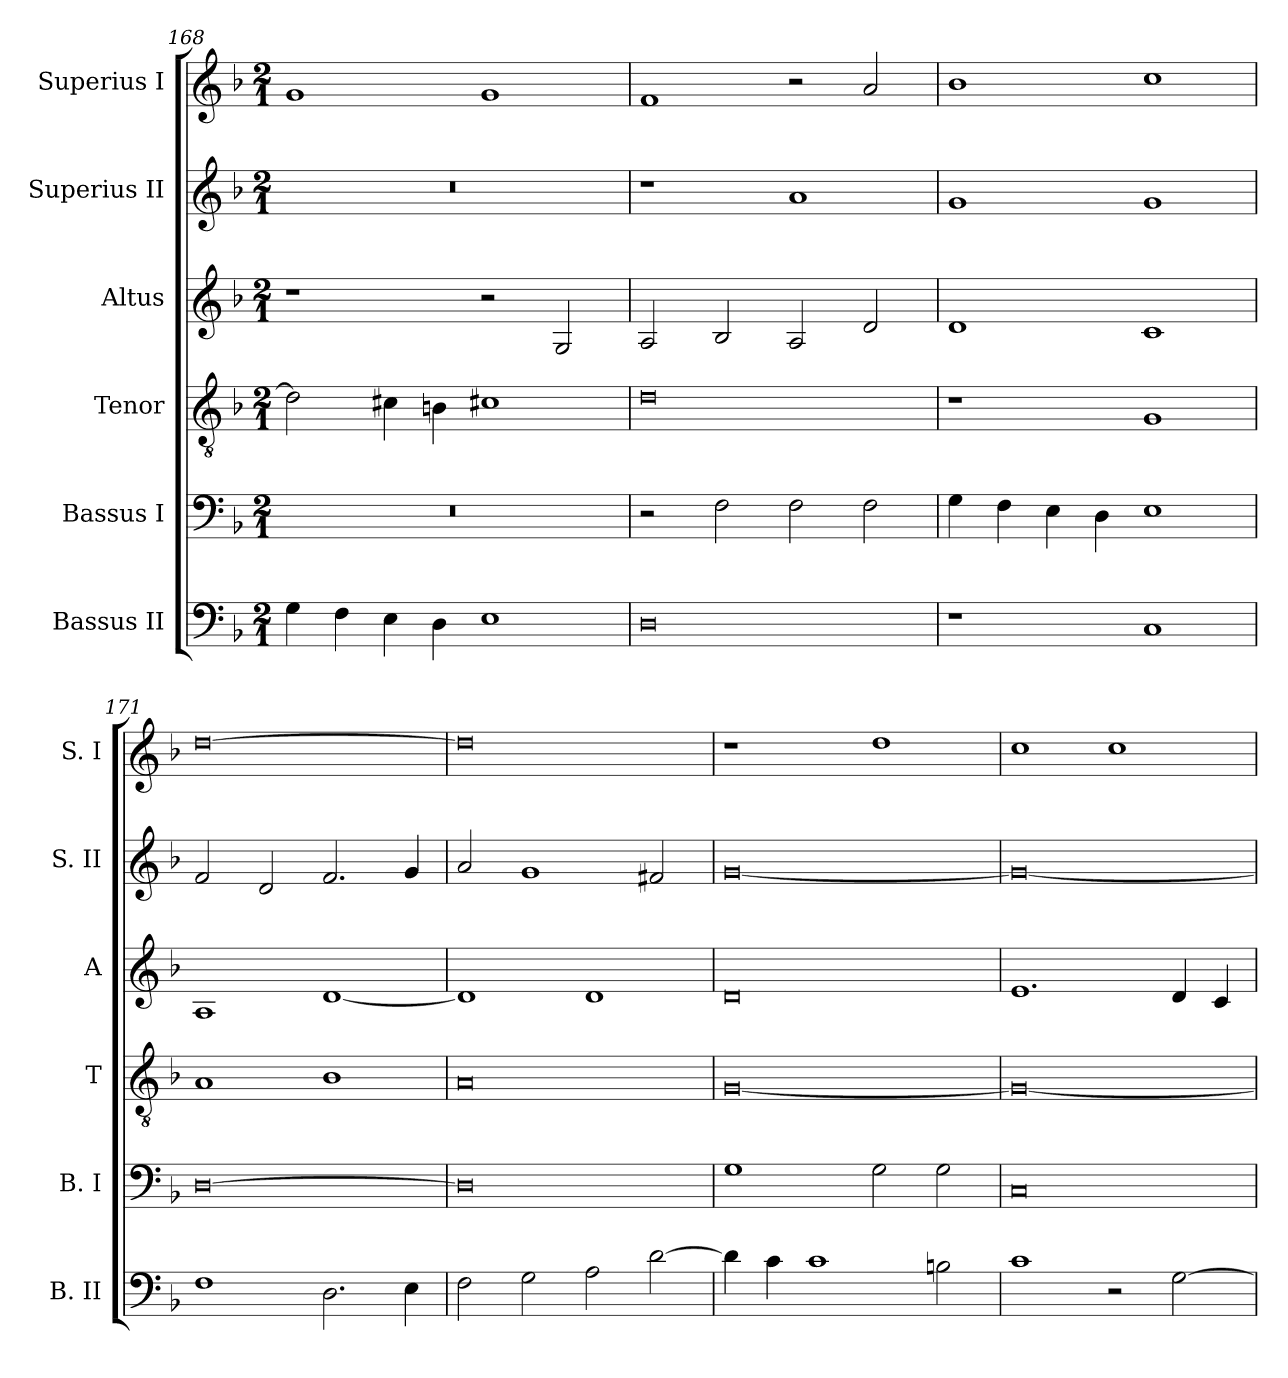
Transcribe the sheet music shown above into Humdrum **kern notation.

**kern	**kern	**kern	**kern	**kern	**kern
*part6	*part5	*part4	*part3	*part2	*part1
*staff6	*staff5	*staff4	*staff3	*staff2	*staff1
*I"Bassus II	*I"Bassus I	*I"Tenor	*I"Altus	*I"Superius II	*I"Superius I
*I'B. II	*I'B. I	*I'T	*I'A	*I'S. II	*I'S. I
*clefF4	*clefF4	*clefGv2	*clefG2	*clefG2	*clefG2
*k[b-]	*k[b-]	*k[b-]	*k[b-]	*k[b-]	*k[b-]
*F:	*F:	*F:	*F:	*F:	*F:
*M2/1	*M2/1	*M2/1	*M2/1	*M2/1	*M2/1
=168	=168	=168	=168	=168	=168
4G	0r	2d]	1r	0r	1g
4F	.	.	.	.	.
4E	.	4c#X	.	.	.
4D	.	4Bn	.	.	.
1E	.	1c#X	2r	.	1g
.	.	.	2G	.	.
=169	=169	=169	=169	=169	=169
0D	2r	0d	2A	1r	1f
.	2F	.	2B-	.	.
.	2F	.	2A	1a	2r
.	2F	.	2d	.	2a
=170	=170	=170	=170	=170	=170
1r	4G	1r	1d	1g	1b-
.	4F	.	.	.	.
.	4E	.	.	.	.
.	4D	.	.	.	.
1C	1E	1G	1c	1g	1cc
=171	=171	=171	=171	=171	=171
1F	[0D	1A	1A	2f	[0dd
.	.	.	.	2d	.
2.D	.	1B-	[1d	2.f	.
4E	.	.	.	4g	.
=172	=172	=172	=172	=172	=172
2F	0D]	0A	1d]	2a	0dd]
2G	.	.	.	1g	.
2A	.	.	1d	.	.
[2d	.	.	.	2f#X	.
=173	=173	=173	=173	=173	=173
4d]	1G	[0G	0d	[0g	1r
4c	.	.	.	.	.
1c	.	.	.	.	.
.	2G	.	.	.	1dd
2Bn	2G	.	.	.	.
=174	=174	=174	=174	=174	=174
1c	0C	0G_	1.e	0g_	1cc
2r	.	.	.	.	1cc
[2G	.	.	4d	.	.
.	.	.	4c	.	.
=	=	=	=	=	=
*-	*-	*-	*-	*-	*-
